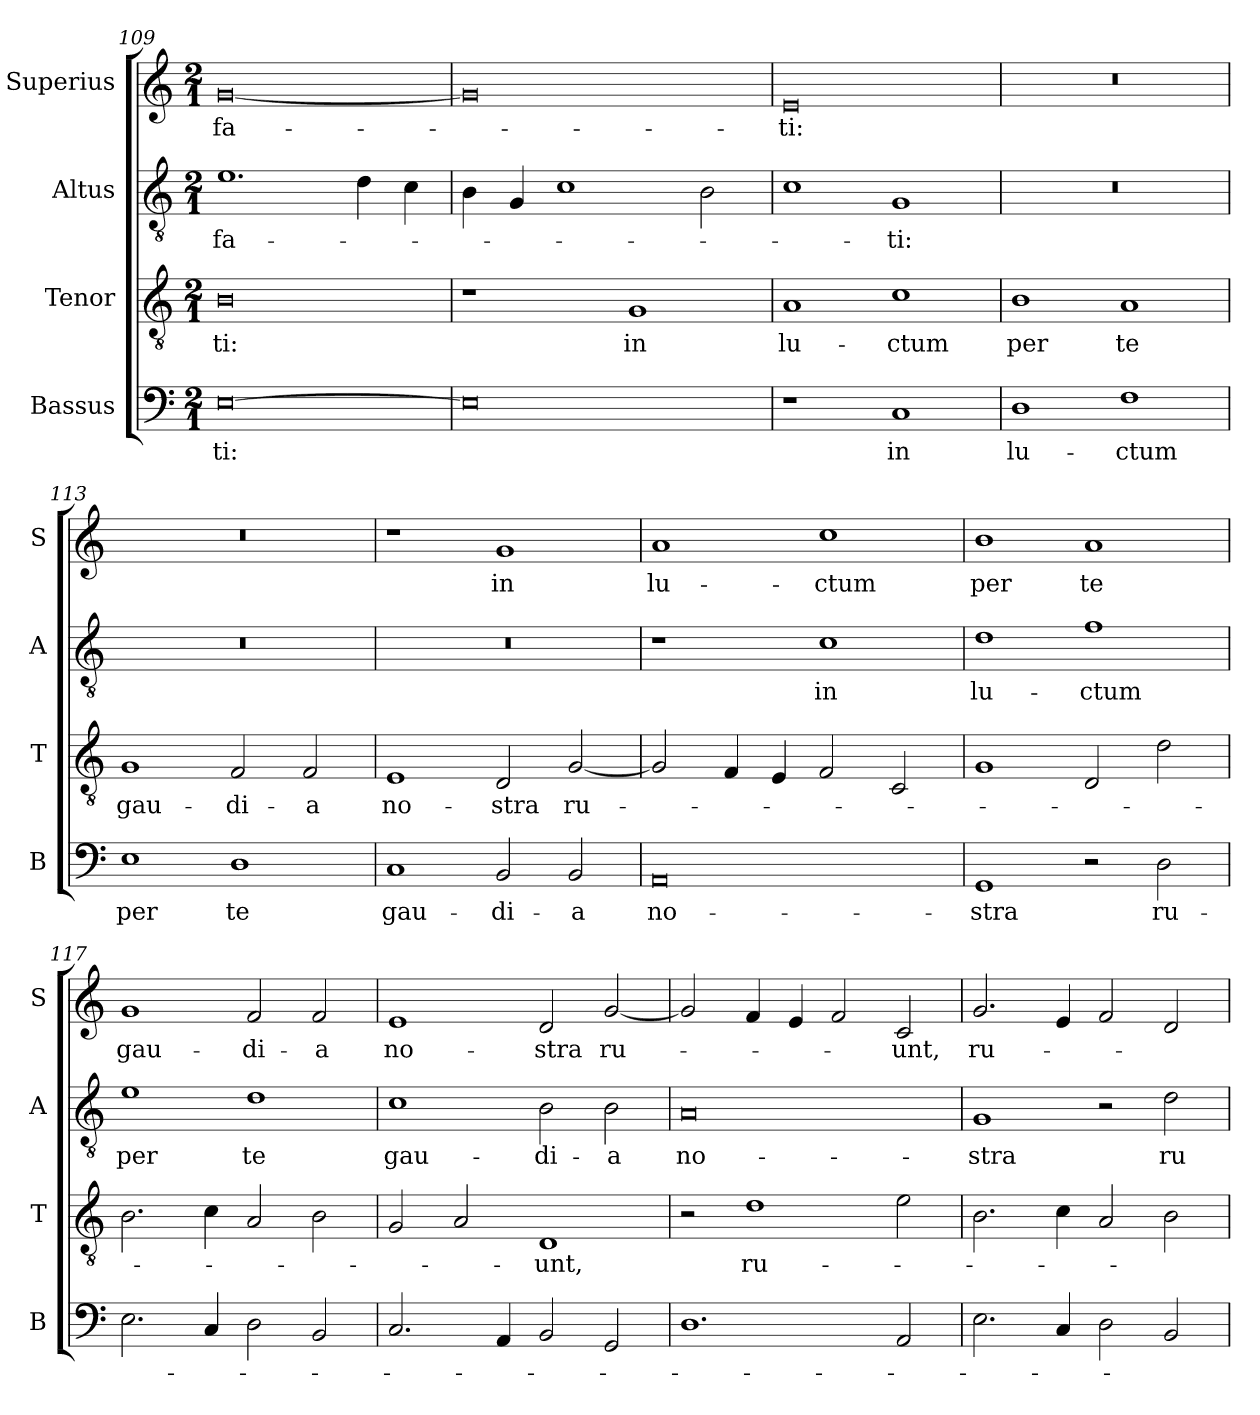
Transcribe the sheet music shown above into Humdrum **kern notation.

**kern	**text	**kern	**text	**kern	**text	**kern	**text
*part4	*part4	*part3	*part3	*part2	*part2	*part1	*part1
*staff4	*staff4	*staff3	*staff3	*staff2	*staff2	*staff1	*staff1
*I"Bassus	*	*I"Tenor	*	*I"Altus	*	*I"Superius	*
*I'B	*	*I'T	*	*I'A	*	*I'S	*
*clefF4	*	*clefGv2	*	*clefGv2	*	*clefG2	*
*k[]	*	*k[]	*	*k[]	*	*k[]	*
*M2/1	*	*M2/1	*	*M2/1	*	*M2/1	*
=109	=109	=109	=109	=109	=109	=109	=109
[0E	-ti:	0B	-ti:	1.e	fa-	[0g	fa-
.	.	.	.	4d	.	.	.
.	.	.	.	4c	.	.	.
=110	=110	=110	=110	=110	=110	=110	=110
0E]	.	1r	.	4B	.	0g]	.
.	.	.	.	4G	.	.	.
.	.	.	.	1c	.	.	.
.	.	1G	in	.	.	.	.
.	.	.	.	2B	.	.	.
=111	=111	=111	=111	=111	=111	=111	=111
1r	.	1A	lu-	1c	.	0e	-ti:
1C	in	1c	-ctum	1G	-ti:	.	.
=112	=112	=112	=112	=112	=112	=112	=112
1D	lu-	1B	per	0r	.	0r	.
1F	-ctum	1A	te	.	.	.	.
=113	=113	=113	=113	=113	=113	=113	=113
1E	per	1G	gau-	0r	.	0r	.
1D	te	2F	-di-	.	.	.	.
.	.	2F	-a	.	.	.	.
=114	=114	=114	=114	=114	=114	=114	=114
1C	gau-	1E	no-	0r	.	1r	.
2BB	-di-	2D	-stra	.	.	1g	in
2BB	-a	[2G	ru-	.	.	.	.
=115	=115	=115	=115	=115	=115	=115	=115
0AA	no-	2G]	.	1r	.	1a	lu-
.	.	4F	.	.	.	.	.
.	.	4E	.	.	.	.	.
.	.	2F	.	1c	in	1cc	-ctum
.	.	2C	.	.	.	.	.
=116	=116	=116	=116	=116	=116	=116	=116
1GG	-stra	1G	.	1d	lu-	1b	per
2r	.	2D	.	1f	-ctum	1a	te
2D	ru-	2d	.	.	.	.	.
=117	=117	=117	=117	=117	=117	=117	=117
2.E	.	2.B	.	1e	per	1g	gau-
4C	.	4c	.	.	.	.	.
2D	.	2A	.	1d	te	2f	-di-
2BB	.	2B	.	.	.	2f	-a
=118	=118	=118	=118	=118	=118	=118	=118
2.C	.	2G	.	1c	gau-	1e	no-
.	.	2A	.	.	.	.	.
4AA	.	.	.	.	.	.	.
2BB	.	1D	-unt,	2B	-di-	2d	-stra
2GG	.	.	.	2B	-a	[2g	ru-
=119	=119	=119	=119	=119	=119	=119	=119
1.D	.	2r	.	0A	no-	2g]	.
.	.	1d	ru-	.	.	4f	.
.	.	.	.	.	.	4e	.
.	.	.	.	.	.	2f	.
2AA	.	2e	.	.	.	2c	-unt,
=120	=120	=120	=120	=120	=120	=120	=120
2.E	.	2.B	.	1G	-stra	2.g	ru-
4C	.	4c	.	.	.	4e	.
2D	.	2A	.	2r	.	2f	.
2BB	.	2B	.	2d	ru-	2d	.
=	=	=	=	=	=	=	=
*-	*-	*-	*-	*-	*-	*-	*-
